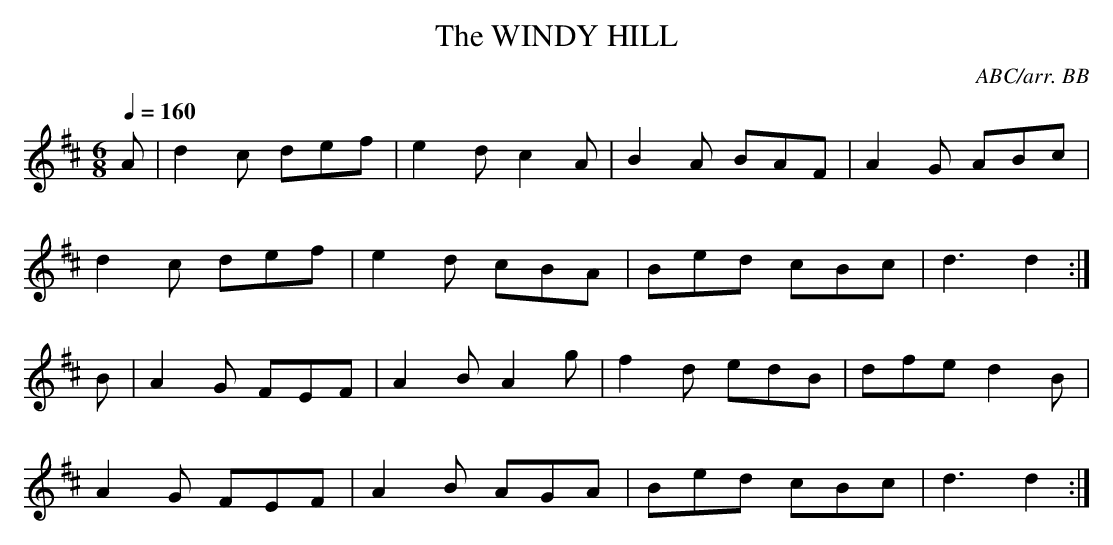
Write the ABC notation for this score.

X:1
T:WINDY HILL, The
C:ABC/arr. BB
Q:1/4=160
M:6/8
L:1/8
K:D
A|d2c def|e2d c2A|B2A BAF|A2G ABc|
d2c def|e2d cBA|Bed cBc|d3d2 :|
B|A2G FEF|A2B A2g|f2d edB|dfe d2B|
A2G FEF|A2B AGA|Bed cBc|d3d2 :|
